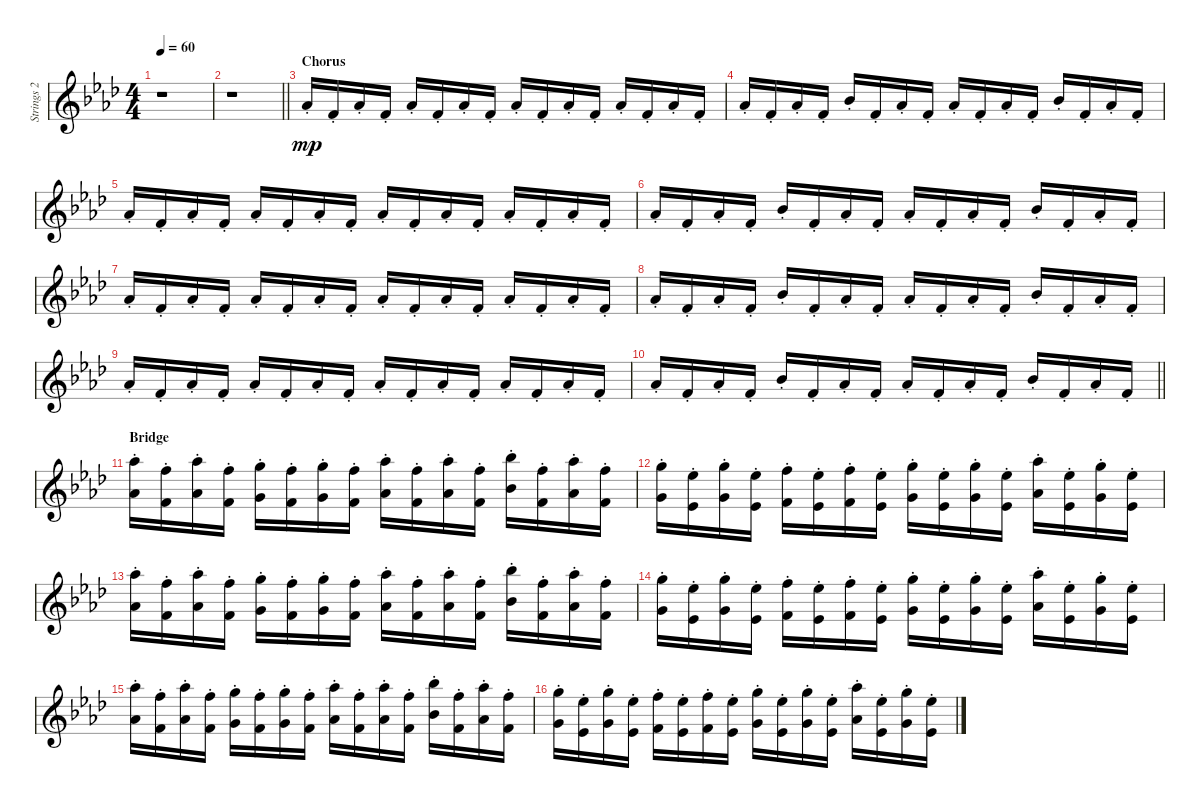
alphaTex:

\track ("Strings 2" "Strings 2") {instrument stringensemble1}
\staff {score}
\tuning (E4 B3 G3 D3 A2 E2) {hide}
\ts (4 4)
\tempo 60
\clef g2
\ks fminor
r.1{dy mp} |
\barLineRight lightlight
r.1 |
\section ("" "Chorus")
4.1{st}.16 6.2{st}.16 4.1{st}.16 6.2{st}.16 4.1{st}.16 6.2{st}.16 4.1{st}.16 6.2{st}.16 4.1{st}.16 6.2{st}.16 4.1{st}.16 6.2{st}.16 4.1{st}.16 6.2{st}.16 4.1{st}.16 6.2{st}.16 |
4.1{st}.16 6.2{st}.16 4.1{st}.16 6.2{st}.16 6.1{st}.16 6.2{st}.16 4.1{st}.16 6.2{st}.16 4.1{st}.16 6.2{st}.16 4.1{st}.16 6.2{st}.16 6.1{st}.16 6.2{st}.16 4.1{st}.16 6.2{st}.16 |
4.1{st}.16 6.2{st}.16 4.1{st}.16 6.2{st}.16 4.1{st}.16 6.2{st}.16 4.1{st}.16 6.2{st}.16 4.1{st}.16 6.2{st}.16 4.1{st}.16 6.2{st}.16 4.1{st}.16 6.2{st}.16 4.1{st}.16 6.2{st}.16 |
4.1{st}.16 6.2{st}.16 4.1{st}.16 6.2{st}.16 6.1{st}.16 6.2{st}.16 4.1{st}.16 6.2{st}.16 4.1{st}.16 6.2{st}.16 4.1{st}.16 6.2{st}.16 6.1{st}.16 6.2{st}.16 4.1{st}.16 6.2{st}.16 |
4.1{st}.16 6.2{st}.16 4.1{st}.16 6.2{st}.16 4.1{st}.16 6.2{st}.16 4.1{st}.16 6.2{st}.16 4.1{st}.16 6.2{st}.16 4.1{st}.16 6.2{st}.16 4.1{st}.16 6.2{st}.16 4.1{st}.16 6.2{st}.16 |
4.1{st}.16 6.2{st}.16 4.1{st}.16 6.2{st}.16 6.1{st}.16 6.2{st}.16 4.1{st}.16 6.2{st}.16 4.1{st}.16 6.2{st}.16 4.1{st}.16 6.2{st}.16 6.1{st}.16 6.2{st}.16 4.1{st}.16 6.2{st}.16 |
4.1{st}.16 6.2{st}.16 4.1{st}.16 6.2{st}.16 4.1{st}.16 6.2{st}.16 4.1{st}.16 6.2{st}.16 4.1{st}.16 6.2{st}.16 4.1{st}.16 6.2{st}.16 4.1{st}.16 6.2{st}.16 4.1{st}.16 6.2{st}.16 |
\barLineRight lightlight
4.1{st}.16 6.2{st}.16 4.1{st}.16 6.2{st}.16 6.1{st}.16 6.2{st}.16 4.1{st}.16 6.2{st}.16 4.1{st}.16 6.2{st}.16 4.1{st}.16 6.2{st}.16 6.1{st}.16 6.2{st}.16 4.1{st}.16 6.2{st}.16 |
\section ("" "Bridge")
(16.1{st} 9.2{st}).16 (13.1{st} 6.2{st}).16 (16.1{st} 9.2{st}).16 (13.1{st} 6.2{st}).16 (15.1{st} 8.2{st}).16 (13.1{st} 6.2{st}).16 (15.1{st} 8.2{st}).16 (13.1{st} 6.2{st}).16 (16.1{st} 9.2{st}).16 (13.1{st} 6.2{st}).16 (16.1{st} 9.2{st}).16 (13.1{st} 6.2{st}).16 (18.1{st} 11.2{st}).16 (13.1{st} 6.2{st}).16 (16.1{st} 9.2{st}).16 (13.1{st} 6.2{st}).16 |
(15.1{st} 8.2{st}).16 (11.1{st} 4.2{st}).16 (15.1{st} 8.2{st}).16 (11.1{st} 4.2{st}).16 (13.1{st} 6.2{st}).16 (11.1{st} 4.2{st}).16 (13.1{st} 6.2{st}).16 (11.1{st} 4.2{st}).16 (15.1{st} 8.2{st}).16 (11.1{st} 4.2{st}).16 (15.1{st} 8.2{st}).16 (11.1{st} 4.2{st}).16 (16.1{st} 9.2{st}).16 (11.1{st} 4.2{st}).16 (15.1{st} 8.2{st}).16 (11.1{st} 4.2{st}).16 |
(16.1{st} 9.2{st}).16 (13.1{st} 6.2{st}).16 (16.1{st} 9.2{st}).16 (13.1{st} 6.2{st}).16 (15.1{st} 8.2{st}).16 (13.1{st} 6.2{st}).16 (15.1{st} 8.2{st}).16 (13.1{st} 6.2{st}).16 (16.1{st} 9.2{st}).16 (13.1{st} 6.2{st}).16 (16.1{st} 9.2{st}).16 (13.1{st} 6.2{st}).16 (18.1{st} 11.2{st}).16 (13.1{st} 6.2{st}).16 (16.1{st} 9.2{st}).16 (13.1{st} 6.2{st}).16 |
(15.1{st} 8.2{st}).16 (11.1{st} 4.2{st}).16 (15.1{st} 8.2{st}).16 (11.1{st} 4.2{st}).16 (13.1{st} 6.2{st}).16 (11.1{st} 4.2{st}).16 (13.1{st} 6.2{st}).16 (11.1{st} 4.2{st}).16 (15.1{st} 8.2{st}).16 (11.1{st} 4.2{st}).16 (15.1{st} 8.2{st}).16 (11.1{st} 4.2{st}).16 (16.1{st} 9.2{st}).16 (11.1{st} 4.2{st}).16 (15.1{st} 8.2{st}).16 (11.1{st} 4.2{st}).16 |
(16.1{st} 9.2{st}).16 (13.1{st} 6.2{st}).16 (16.1{st} 9.2{st}).16 (13.1{st} 6.2{st}).16 (15.1{st} 8.2{st}).16 (13.1{st} 6.2{st}).16 (15.1{st} 8.2{st}).16 (13.1{st} 6.2{st}).16 (16.1{st} 9.2{st}).16 (13.1{st} 6.2{st}).16 (16.1{st} 9.2{st}).16 (13.1{st} 6.2{st}).16 (18.1{st} 11.2{st}).16 (13.1{st} 6.2{st}).16 (16.1{st} 9.2{st}).16 (13.1{st} 6.2{st}).16 |
(15.1{st} 8.2{st}).16 (11.1{st} 4.2{st}).16 (15.1{st} 8.2{st}).16 (11.1{st} 4.2{st}).16 (13.1{st} 6.2{st}).16 (11.1{st} 4.2{st}).16 (13.1{st} 6.2{st}).16 (11.1{st} 4.2{st}).16 (15.1{st} 8.2{st}).16 (11.1{st} 4.2{st}).16 (15.1{st} 8.2{st}).16 (11.1{st} 4.2{st}).16 (16.1{st} 9.2{st}).16 (11.1{st} 4.2{st}).16 (15.1{st} 8.2{st}).16 (11.1{st} 4.2{st}).16
